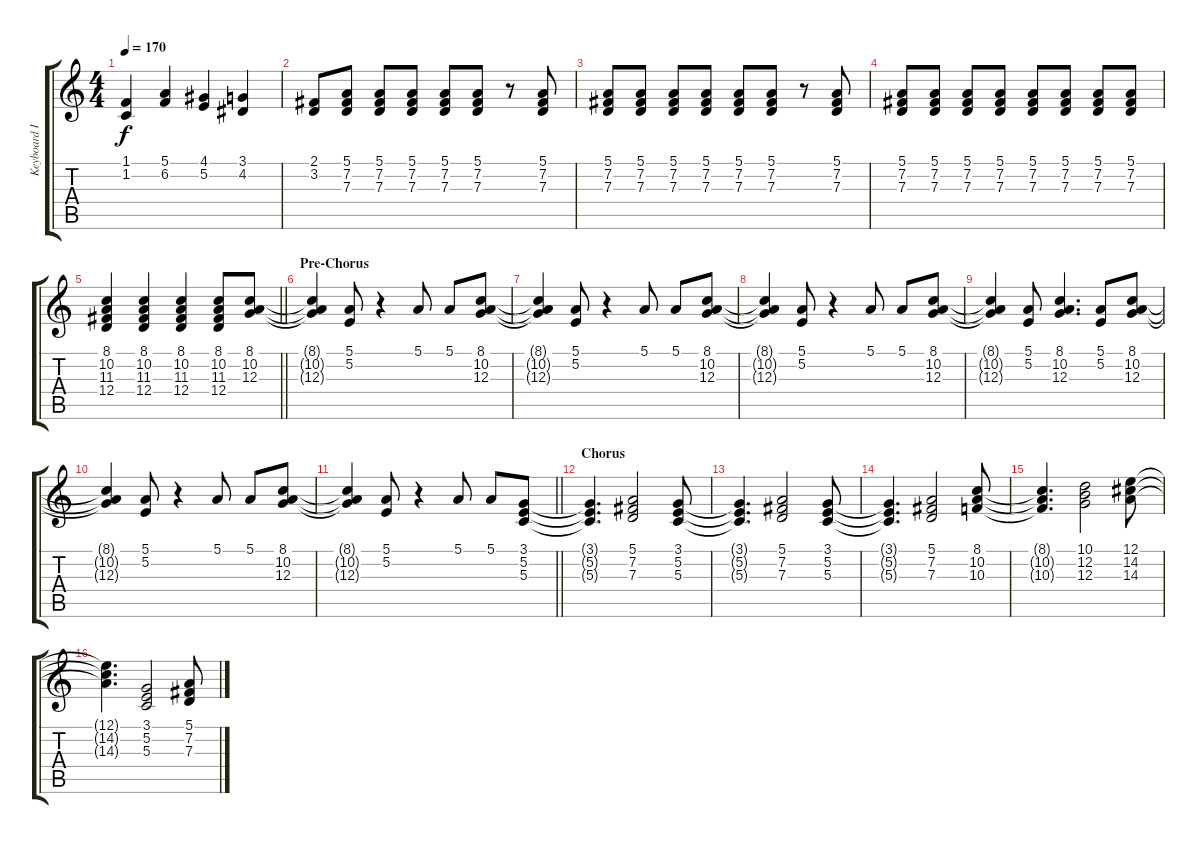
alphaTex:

\track ("Keyboard I" "Keyboard I") {instrument rockorgan}
\staff {score tabs}
\tuning (E4 B3 G3 D3 A2 E2) {hide}
\ts (4 4)
\tempo 170
\clef g2
\ks c
(1.1 1.2).4{dy f} (5.1 6.2).4 (4.1 5.2).4 (3.1 4.2).4 |
(2.1 3.2).8 (5.1 7.2 7.3).8 (5.1 7.2 7.3).8 (5.1 7.2 7.3).8 (5.1 7.2 7.3).8 (5.1 7.2 7.3).8 r.8 (5.1 7.2 7.3).8 |
(5.1 7.2 7.3).8 (5.1 7.2 7.3).8 (5.1 7.2 7.3).8 (5.1 7.2 7.3).8 (5.1 7.2 7.3).8 (5.1 7.2 7.3).8 r.8 (5.1 7.2 7.3).8 |
(5.1 7.2 7.3).8 (5.1 7.2 7.3).8 (5.1 7.2 7.3).8 (5.1 7.2 7.3).8 (5.1 7.2 7.3).8 (5.1 7.2 7.3).8 (5.1 7.2 7.3).8 (5.1 7.2 7.3).8 |
\barLineRight lightlight
(8.1 10.2 11.3 12.4).4 (8.1 10.2 11.3 12.4).4 (8.1 10.2 11.3 12.4).4 (8.1 10.2 11.3 12.4).8 (8.1 10.2 12.3).8 |
\section ("" "Pre-Chorus")
(8.1{t} 10.2{t} 12.3{t}).4 (5.1 5.2).8 r.4 5.1.8 5.1.8 (8.1 10.2 12.3).8 |
(8.1{t} 10.2{t} 12.3{t}).4 (5.1 5.2).8 r.4 5.1.8 5.1.8 (8.1 10.2 12.3).8 |
(8.1{t} 10.2{t} 12.3{t}).4 (5.1 5.2).8 r.4 5.1.8 5.1.8 (8.1 10.2 12.3).8 |
(8.1{t} 10.2{t} 12.3{t}).4 (5.1 5.2).8 (8.1 10.2 12.3).4{d} (5.1 5.2).8 (8.1 10.2 12.3).8 |
(8.1{t} 10.2{t} 12.3{t}).4 (5.1 5.2).8 r.4 5.1.8 5.1.8 (8.1 10.2 12.3).8 |
\barLineRight lightlight
(8.1{t} 10.2{t} 12.3{t}).4 (5.1 5.2).8 r.4 5.1.8 5.1.8 (3.1 5.2 5.3).8 |
\section ("" "Chorus")
(3.1{t} 5.2{t} 5.3{t}).4{d} (5.1 7.2 7.3).2 (3.1 5.2 5.3).8 |
(3.1{t} 5.2{t} 5.3{t}).4{d} (5.1 7.2 7.3).2 (3.1 5.2 5.3).8 |
(3.1{t} 5.2{t} 5.3{t}).4{d} (5.1 7.2 7.3).2 (8.1 10.2 10.3).8 |
(8.1{t} 10.2{t} 10.3{t}).4{d} (10.1 12.2 12.3).2 (12.1 14.2 14.3).8 |
(12.1{t} 14.2{t} 14.3{t}).4{d} (3.1 5.2 5.3).2 (5.1 7.2 7.3).8
